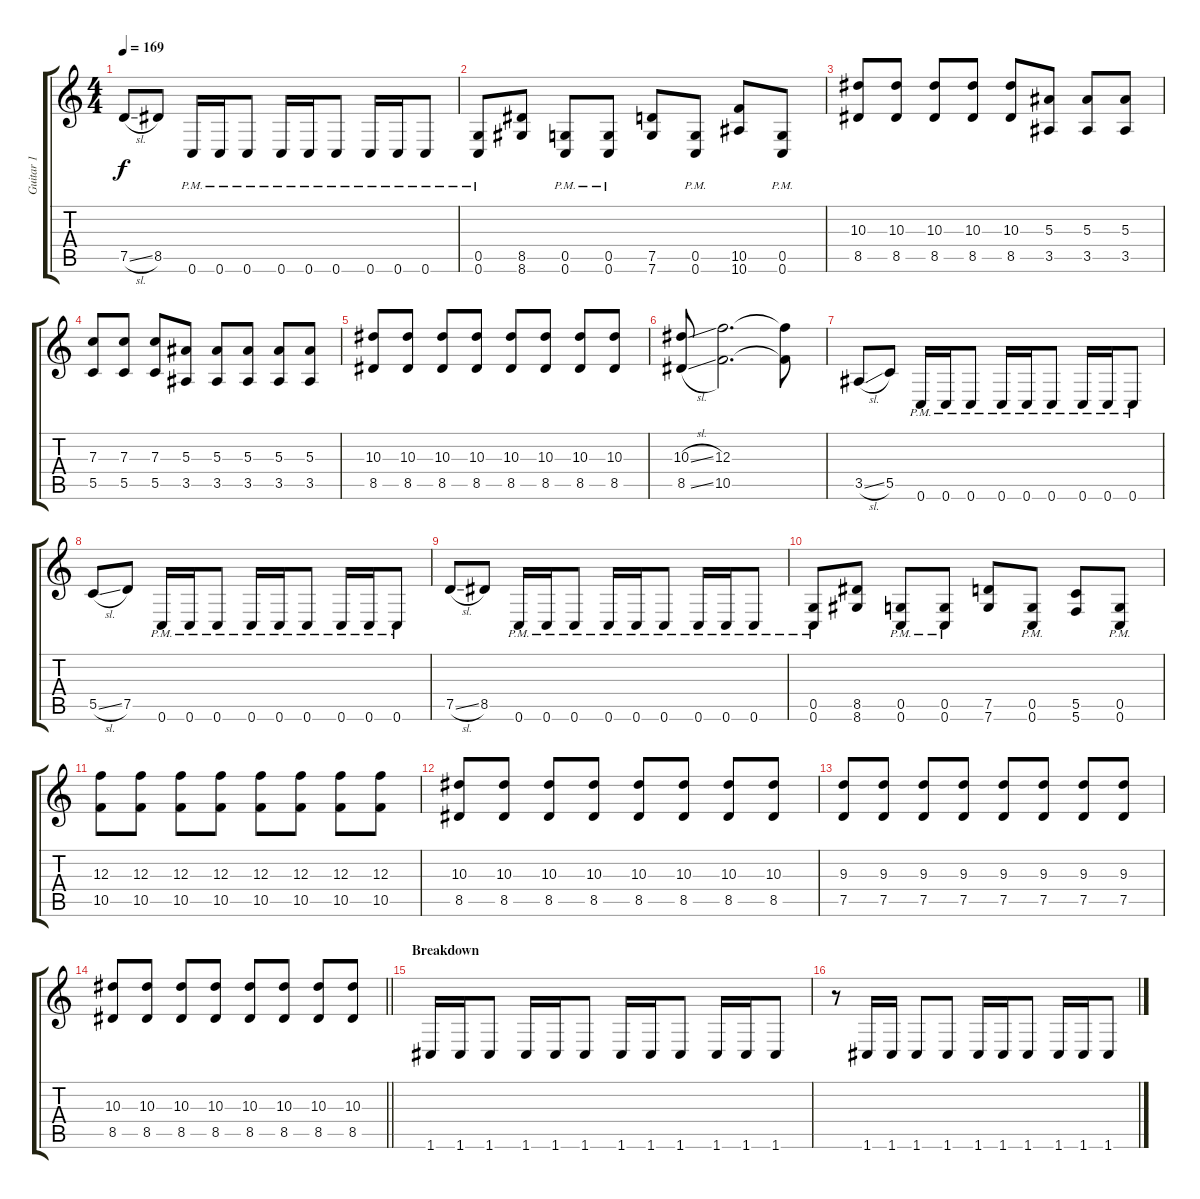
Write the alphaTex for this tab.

\track ("Guitar 1" "Guitar 1") {instrument distortionguitar}
\staff {score tabs}
\tuning (D4 A3 F3 C3 G2 C2) {hide}
\ts (4 4)
\tempo 169
\clef g2
\ks c
7.5{sl}.8{dy f} 8.5.8 0.6{pm}.16 0.6{pm}.16 0.6{pm}.8 0.6{pm}.16 0.6{pm}.16 0.6{pm}.8 0.6{pm}.16 0.6{pm}.16 0.6{pm}.8 |
(0.5{pm} 0.6{pm}).8 (8.5 8.6).8 (0.5{pm} 0.6{pm}).8 (0.5{pm} 0.6{pm}).8 (7.5 7.6).8 (0.5{pm} 0.6{pm}).8 (10.5 10.6).8 (0.5{pm} 0.6{pm}).8 |
(10.3 8.5).8 (10.3 8.5).8 (10.3 8.5).8 (10.3 8.5).8 (10.3 8.5).8 (5.3 3.5).8 (5.3 3.5).8 (5.3 3.5).8 |
(7.3 5.5).8 (7.3 5.5).8 (7.3 5.5).8 (5.3 3.5).8 (5.3 3.5).8 (5.3 3.5).8 (5.3 3.5).8 (5.3 3.5).8 |
(10.3 8.5).8 (10.3 8.5).8 (10.3 8.5).8 (10.3 8.5).8 (10.3 8.5).8 (10.3 8.5).8 (10.3 8.5).8 (10.3 8.5).8 |
(10.3{sl} 8.5{sl}).8 (12.3 10.5).2{d} (12.3{t} 10.5{t}).8 |
3.5{sl}.8 5.5.8 0.6{pm}.16 0.6{pm}.16 0.6{pm}.8 0.6{pm}.16 0.6{pm}.16 0.6{pm}.8 0.6{pm}.16 0.6{pm}.16 0.6{pm}.8 |
5.5{sl}.8 7.5.8 0.6{pm}.16 0.6{pm}.16 0.6{pm}.8 0.6{pm}.16 0.6{pm}.16 0.6{pm}.8 0.6{pm}.16 0.6{pm}.16 0.6{pm}.8 |
7.5{sl}.8 8.5.8 0.6{pm}.16 0.6{pm}.16 0.6{pm}.8 0.6{pm}.16 0.6{pm}.16 0.6{pm}.8 0.6{pm}.16 0.6{pm}.16 0.6{pm}.8 |
(0.5{pm} 0.6{pm}).8 (8.5 8.6).8 (0.5{pm} 0.6{pm}).8 (0.5{pm} 0.6{pm}).8 (7.5 7.6).8 (0.5{pm} 0.6{pm}).8 (5.5 5.6).8 (0.5{pm} 0.6{pm}).8 |
(12.3 10.5).8 (12.3 10.5).8 (12.3 10.5).8 (12.3 10.5).8 (12.3 10.5).8 (12.3 10.5).8 (12.3 10.5).8 (12.3 10.5).8 |
(10.3 8.5).8 (10.3 8.5).8 (10.3 8.5).8 (10.3 8.5).8 (10.3 8.5).8 (10.3 8.5).8 (10.3 8.5).8 (10.3 8.5).8 |
(9.3 7.5).8 (9.3 7.5).8 (9.3 7.5).8 (9.3 7.5).8 (9.3 7.5).8 (9.3 7.5).8 (9.3 7.5).8 (9.3 7.5).8 |
\barLineRight lightlight
(10.3 8.5).8 (10.3 8.5).8 (10.3 8.5).8 (10.3 8.5).8 (10.3 8.5).8 (10.3 8.5).8 (10.3 8.5).8 (10.3 8.5).8 |
\section ("" "Breakdown")
1.6.16 1.6.16 1.6.8 1.6.16 1.6.16 1.6.8 1.6.16 1.6.16 1.6.8 1.6.16 1.6.16 1.6.8 |
r.8 1.6.16 1.6.16 1.6.8 1.6.8 1.6.16 1.6.16 1.6.8 1.6.16 1.6.16 1.6.8
